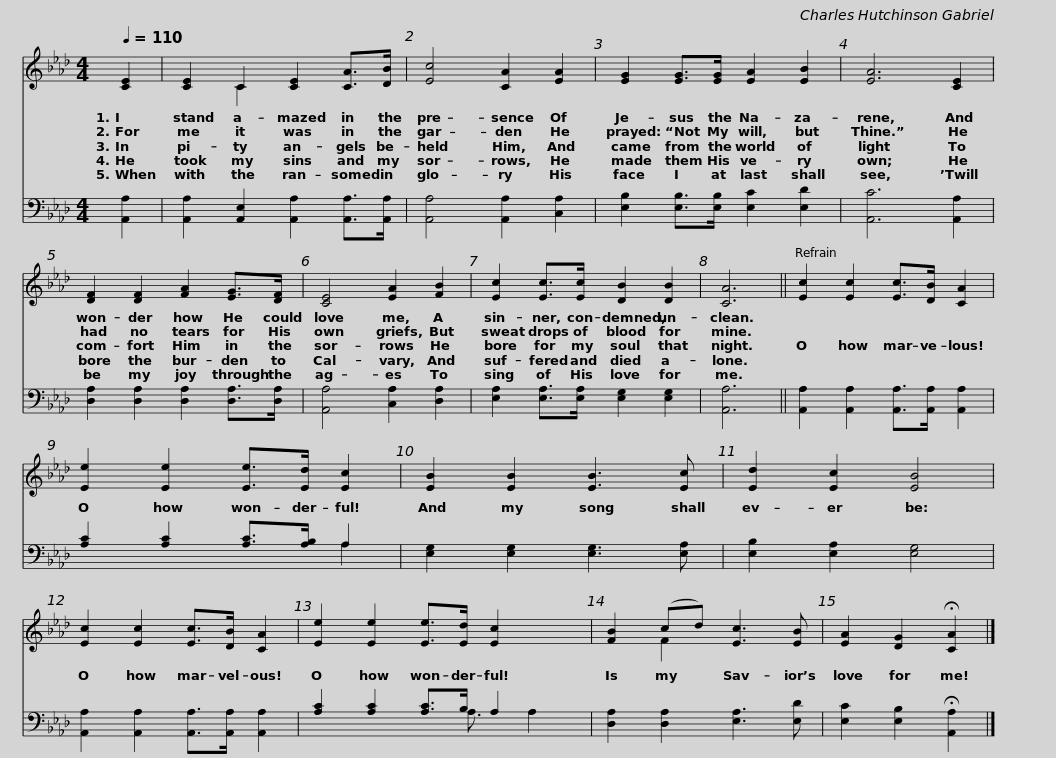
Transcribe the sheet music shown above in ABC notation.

X:1
%%score ( 1 2 ) ( 3 4 )
L:1/8
Q:1/4=110
M:4/4
I:linebreak $
K:Ab
V:1 treble
V:2 treble
V:3 bass
V:4 bass
V:1
 [CE]2 | [CE]2 C2 [CE]2 [CA]>[DB] | [Ec]4 [CA]2 [EA]2 | [EG]2 [EG]>[EG] [EA]2 [EB]2 |$ [EA]6 [CE]2 | %5
 [DF]2 [DF]2 [FA]2 [EG]>[DF] | [CE]4 [EA]2 [FB]2 | [Ec]2 [Ec]>[Ec] [DB]2 [DB]2 |$ [CA]6 || [Ec]2 [Ec]2 [Ec]>[DB] [CA]2 | %10
 [Ee]2 [Ee]2 [Ee]>[Ed] [Ec]2 | [EB]2 [EB]2 [EB]3 [Ec] | [Ed]2 [Ec]2 [EB]4 |$ [Ec]2 [Ec]2 [Ec]>[DB] [CA]2 | [Ee]2 [Ee]2 [Ee]>[Ed] [Ec]2 x | %15
 [FB]2 (cd) [Ec]3 [EB] | [EA]2 [DG]2 !fermata![CA]2 |] %17
V:2
 x2 | x2 C2 x4 | x8 | x8 |$ x8 | %5
 x8 | x8 | x8 |$ x6 || x8 | %10
 x8 | x8 | x8 |$ x8 | x9 | %15
 x2 F2 x4 | x6 |] %17
V:3
 [A,,A,]2 | [A,,A,]2 [A,,E,]2 [A,,A,]2 [A,,A,]>[A,,A,] | [A,,A,]4 [A,,A,]2 [C,A,]2 | [E,B,]2 [E,B,]>[E,B,] [E,C]2 [E,D]2 |$ [A,,C]6 [A,,A,]2 | %5
 [D,A,]2 [D,A,]2 [D,A,]2 [D,A,]>[D,A,] | [A,,A,]4 [C,A,]2 [D,A,]2 | [E,A,]2 [E,A,]>[E,A,] [E,G,]2 [E,G,]2 |$ [A,,A,]6 || [A,,A,]2 [A,,A,]2 [A,,A,]>[A,,A,] [A,,A,]2 | %10
 [A,C]2 [A,C]2 [A,C]>[A,B,] A,2 | [E,G,]2 [E,G,]2 [E,G,]3 [E,A,] | [E,B,]2 [E,A,]2 [E,G,]4 |$ [A,,A,]2 [A,,A,]2 [A,,A,]>[A,,A,] [A,,A,]2 | [A,C]2 [A,C]2 [A,C]>B, A,2 x | %15
 [D,A,]2 [D,A,]2 [E,A,]3 [E,D] | [E,C]2 [E,B,]2 !fermata![A,,A,]2 |] %17
V:4
 x2 | x8 | x8 | x8 |$ x8 | %5
 x8 | x8 | x8 |$ x6 || x8 | %10
 x6 A,2 | x8 | x8 |$ x8 | x11/2 A,3/2 A,2 | %15
 x8 | x6 |] %17
